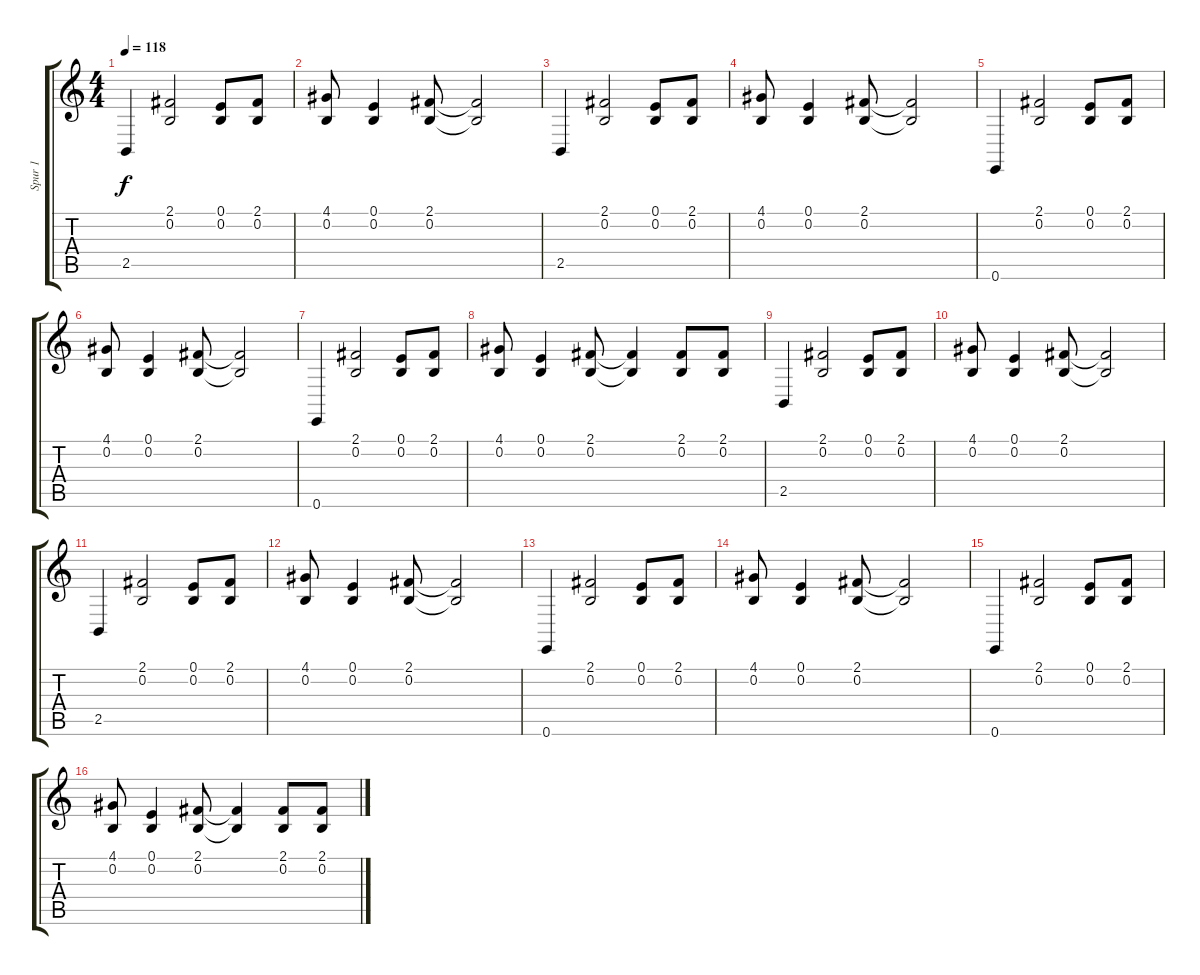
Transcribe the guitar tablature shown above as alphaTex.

\track ("Spur 1" "Spur 1") {instrument acousticgrandpiano}
\staff {score tabs}
\tuning (E4 B3 G3 D3 A2 E2) {hide}
\ts (4 4)
\tempo 118
\clef g2
\ks c
2.5.4{dy f instrument whistle} (2.1 0.2).2 (0.1 0.2).8 (2.1 0.2).8 |
(4.1 0.2).8 (0.1 0.2).4 (2.1 0.2).8 (2.1{t} 0.2{t}).2 |
2.5.4 (2.1 0.2).2 (0.1 0.2).8 (2.1 0.2).8 |
(4.1 0.2).8 (0.1 0.2).4 (2.1 0.2).8 (2.1{t} 0.2{t}).2 |
0.6.4 (2.1 0.2).2 (0.1 0.2).8 (2.1 0.2).8 |
(4.1 0.2).8 (0.1 0.2).4 (2.1 0.2).8 (2.1{t} 0.2{t}).2 |
0.6.4 (2.1 0.2).2 (0.1 0.2).8 (2.1 0.2).8 |
(4.1 0.2).8 (0.1 0.2).4 (2.1 0.2).8 (2.1{t} 0.2{t}).4 (2.1 0.2).8 (2.1 0.2).8 |
2.5.4{instrument ocarina} (2.1 0.2).2 (0.1 0.2).8 (2.1 0.2).8 |
(4.1 0.2).8 (0.1 0.2).4 (2.1 0.2).8 (2.1{t} 0.2{t}).2 |
2.5.4 (2.1 0.2).2 (0.1 0.2).8 (2.1 0.2).8 |
(4.1 0.2).8 (0.1 0.2).4 (2.1 0.2).8 (2.1{t} 0.2{t}).2 |
0.6.4 (2.1 0.2).2 (0.1 0.2).8 (2.1 0.2).8 |
(4.1 0.2).8 (0.1 0.2).4 (2.1 0.2).8 (2.1{t} 0.2{t}).2 |
0.6.4 (2.1 0.2).2 (0.1 0.2).8 (2.1 0.2).8 |
(4.1 0.2).8 (0.1 0.2).4 (2.1 0.2).8 (2.1{t} 0.2{t}).4 (2.1 0.2).8 (2.1 0.2).8
